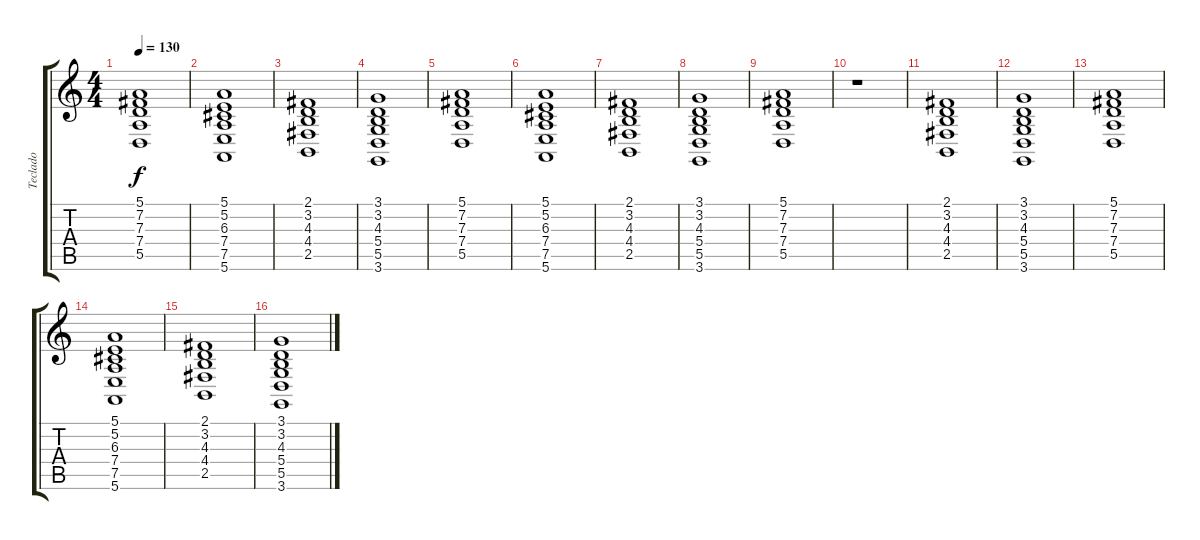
\track ("Teclado" "Teclado") {instrument acousticgrandpiano}
\staff {score tabs}
\tuning (E4 B3 G3 D3 A2 E2) {hide}
\ts (4 4)
\tempo 130
\clef g2
\ks c
(5.1 7.2 7.3 7.4 5.5).1{dy f} |
(5.1 5.2 6.3 7.4 7.5 5.6).1 |
(2.1 3.2 4.3 4.4 2.5).1 |
(3.1 3.2 4.3 5.4 5.5 3.6).1 |
(5.1 7.2 7.3 7.4 5.5).1 |
(5.1 5.2 6.3 7.4 7.5 5.6).1 |
(2.1 3.2 4.3 4.4 2.5).1 |
(3.1 3.2 4.3 5.4 5.5 3.6).1 |
(5.1 7.2 7.3 7.4 5.5).1 |
r.1 |
(2.1 3.2 4.3 4.4 2.5).1 |
(3.1 3.2 4.3 5.4 5.5 3.6).1 |
(5.1 7.2 7.3 7.4 5.5).1 |
(5.1 5.2 6.3 7.4 7.5 5.6).1 |
(2.1 3.2 4.3 4.4 2.5).1 |
(3.1 3.2 4.3 5.4 5.5 3.6).1
